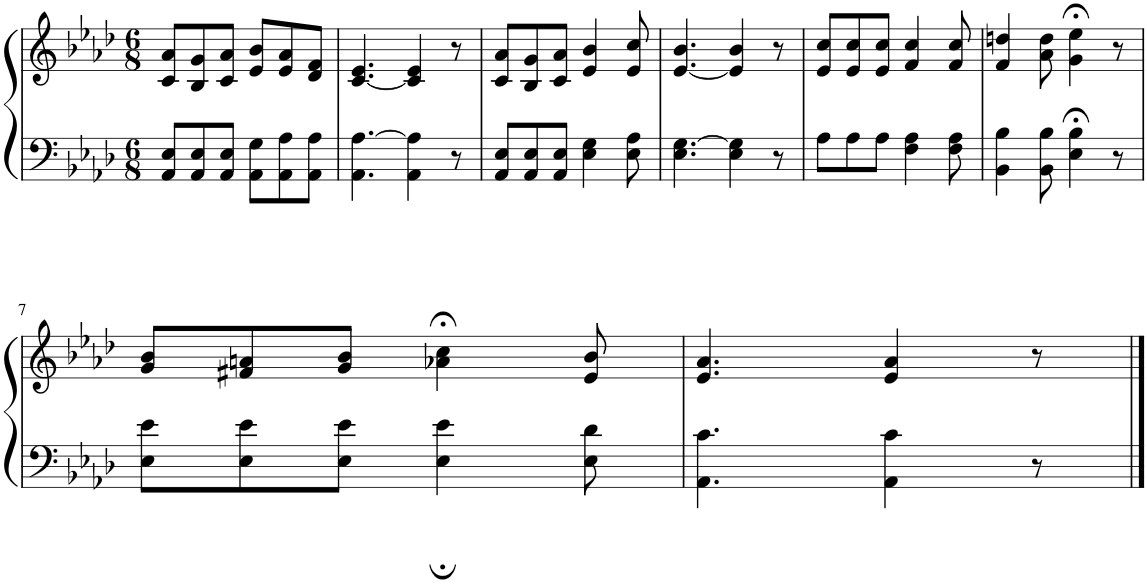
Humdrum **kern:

**kern	**kern
*part1	*part1
*staff2	*staff1
*I"Piano	*
*I'Pno.	*
*clefF4	*clefG2
*k[b-e-a-d-]	*k[b-e-a-d-]
*M6/8	*M6/8
=1	=1
8AA-/ 8E-/L	8c/ 8a-/L
8AA-/ 8E-/	8B-/ 8g/
8AA-/ 8E-/J	8c/ 8a-/J
8AA-\ 8G\L	8e-/ 8b-/L
8AA-\ 8A-\	8e-/ 8a-/
8AA-\ 8A-\J	8d-/ 8f/J
=2	=2
4.AA-\ [4.A-\	[4.c/ 4.e-/
4AA-\ 4A-\]	4c/] 4e-/
8r	8r
=3	=3
8AA-/ 8E-/L	8c/ 8a-/L
8AA-/ 8E-/	8B-/ 8g/
8AA-/ 8E-/J	8c/ 8a-/J
4E-\ 4G\	4e-/ 4b-/
8E-\ 8A-\	8e-/ 8cc/
=4	=4
4.E-\ [4.G\	[4.e-/ 4.b-/
4E-\ 4G\]	4e-/] 4b-/
8r	8r
=5	=5
8A-\L	8e-/ 8cc/L
8A-\	8e-/ 8cc/
8A-\J	8e-/ 8cc/J
4F\ 4A-\	4f/ 4cc/
8F\ 8A-\	8f/ 8cc/
=6	=6
4BB-\ 4B-\	4f/ 4ddn/
8BB-\ 8B-\	8a-\ 8dd\
4E-\;< 4B-\;<	4g\;< 4ee-\;<
8r	8r
!!LO:LB:g=z
=7	=7
8E-\ 8e-\L	8g/ 8b-/L
8E-\ 8e-\	8f#X/ 8an/
8E-\ 8e-\J	8g/ 8b-/J
4E-\; 4e-\;	4a-X\;< 4cc\;<
8E-\ 8d-\	8e-/ 8b-/
=8	=8
4.AA-\ 4.c\	4.e-/ 4.a-/
4AA-\ 4c\	4e-/ 4a-/
8r	8r
==	==
*-	*-
